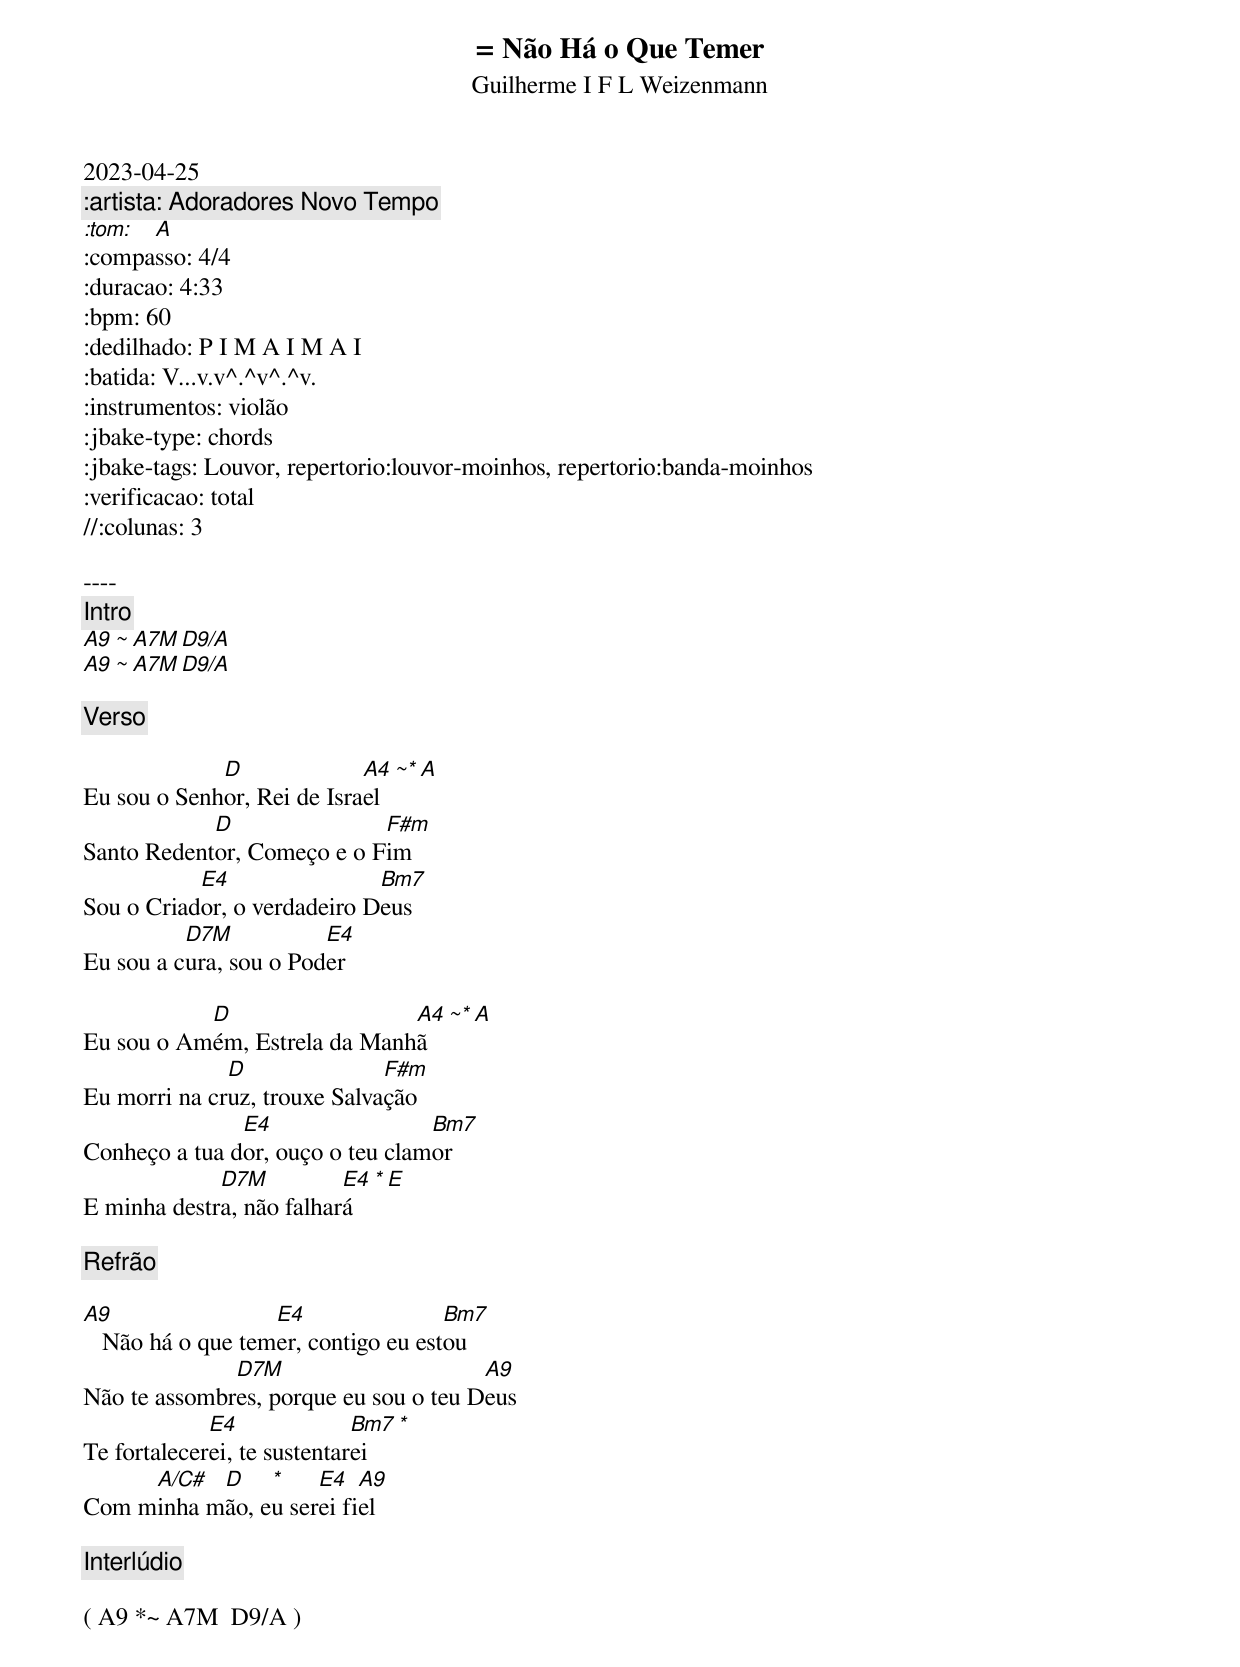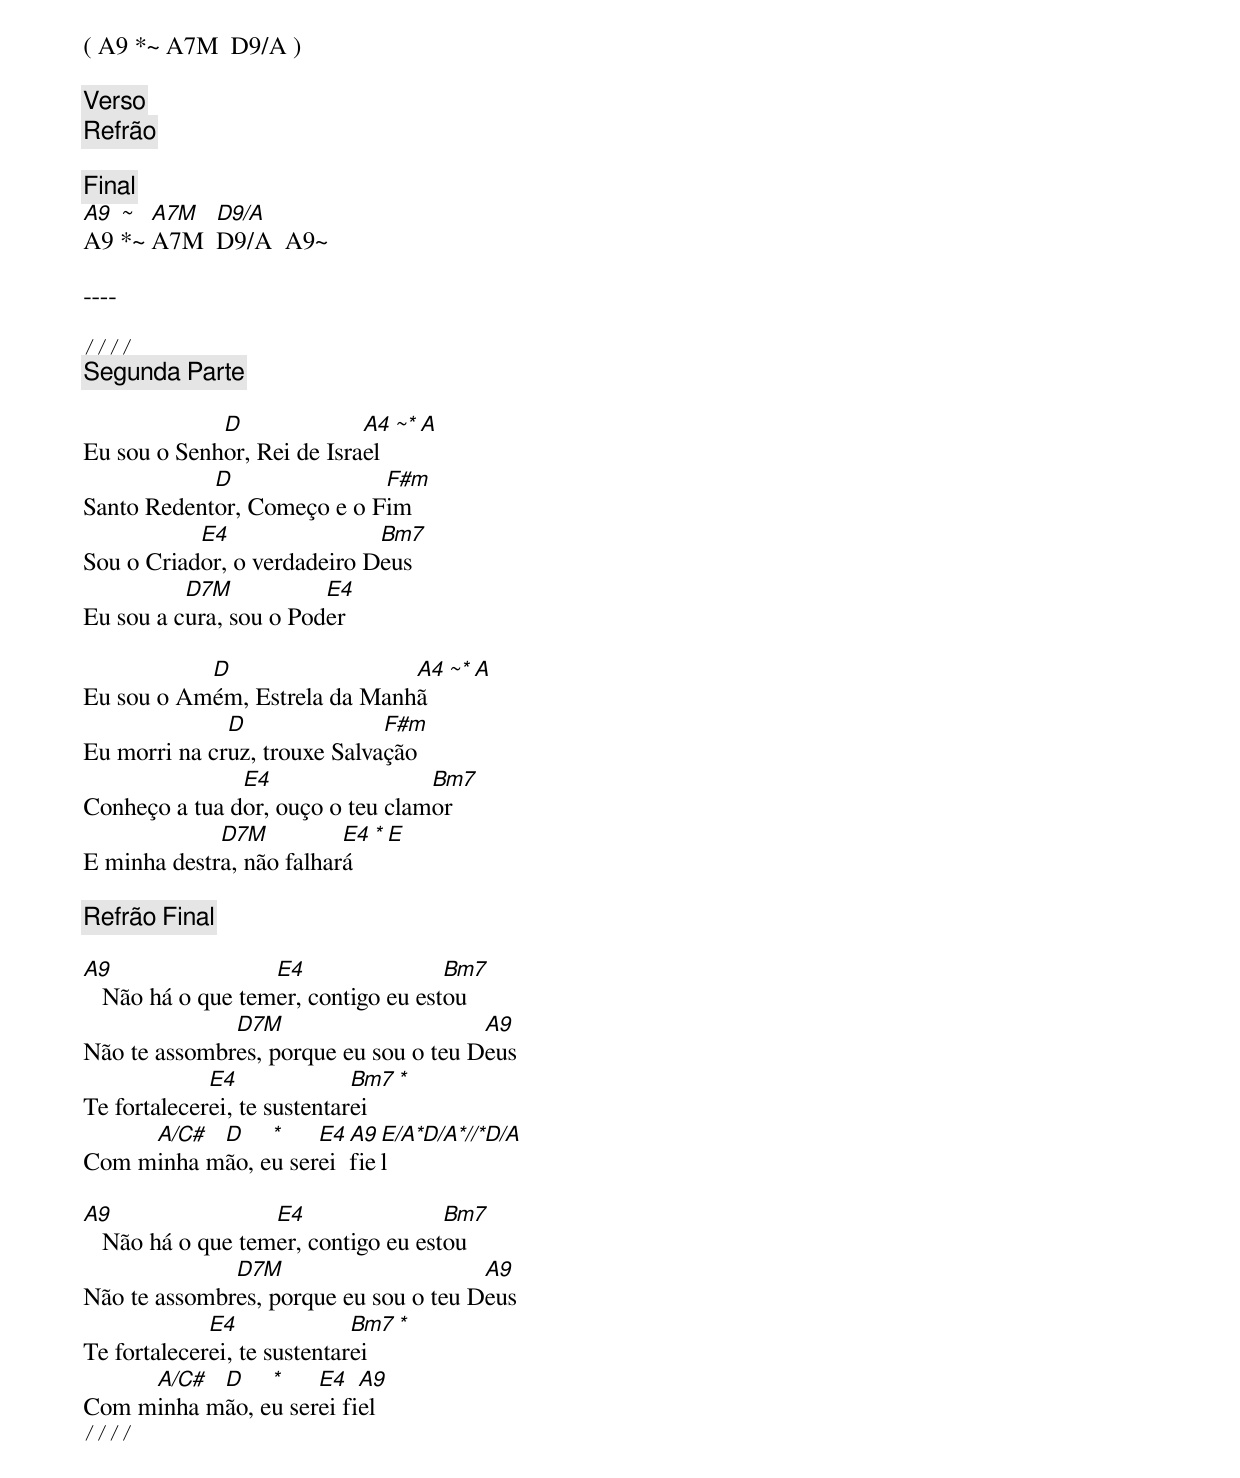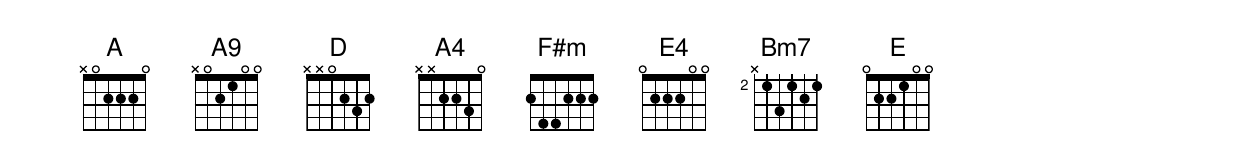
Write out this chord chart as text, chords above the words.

= Não Há o Que Temer
Guilherme I F L Weizenmann
2023-04-25
:artista: Adoradores Novo Tempo
:tom: A
:compasso: 4/4
:duracao: 4:33
:bpm: 60
:dedilhado: P I M A I M A I
:batida: V...v.v^.^v^.^v.
:instrumentos: violão
:jbake-type: chords
:jbake-tags: Louvor, repertorio:louvor-moinhos, repertorio:banda-moinhos
:verificacao: total
//:colunas: 3

----
[Intro]
A9 *~ A7M  D9/A
A9 *~ A7M  D9/A

[Verso]

             D              A4 ~* A
Eu sou o Senhor, Rei de Israel
            D               F#m
Santo Redentor, Começo e o Fim
           E4                Bm7
Sou o Criador, o verdadeiro Deus
          D7M           E4
Eu sou a cura, sou o Poder

           D                  A4 ~* A
Eu sou o Amém, Estrela da Manhã
              D               F#m
Eu morri na cruz, trouxe Salvação
               E4                 Bm7
Conheço a tua dor, ouço o teu clamor
             D7M          E4 * E
E minha destra, não falhará

[Refrão]

A9                 E4                Bm7
   Não há o que temer, contigo eu estou
              D7M                      A9
Não te assombres, porque eu sou o teu Deus
             E4              Bm7   *
Te fortalecerei, te sustentarei
     A/C#  D    *    E4   A9
Com minha mão, eu serei fiel

[Interlúdio]

( A9 *~ A7M  D9/A )
( A9 *~ A7M  D9/A )

[Verso]
[Refrão]

[Final]
A9 *~ A7M  D9/A
A9 *~ A7M  D9/A  A9~

----

////
[Segunda Parte]

             D              A4 ~* A
Eu sou o Senhor, Rei de Israel
            D               F#m
Santo Redentor, Começo e o Fim
           E4                Bm7
Sou o Criador, o verdadeiro Deus
          D7M           E4
Eu sou a cura, sou o Poder

           D                  A4 ~* A
Eu sou o Amém, Estrela da Manhã
              D               F#m
Eu morri na cruz, trouxe Salvação
               E4                 Bm7
Conheço a tua dor, ouço o teu clamor
             D7M          E4 * E
E minha destra, não falhará

[Refrão Final]

A9                 E4                Bm7
   Não há o que temer, contigo eu estou
              D7M                      A9
Não te assombres, porque eu sou o teu Deus
             E4              Bm7   *
Te fortalecerei, te sustentarei
     A/C#  D    *    E4 A9 E/A*D/A*//*D/A
Com minha mão, eu serei fiel

A9                 E4                Bm7
   Não há o que temer, contigo eu estou
              D7M                      A9
Não te assombres, porque eu sou o teu Deus
             E4              Bm7   *
Te fortalecerei, te sustentarei
     A/C#  D    *    E4   A9
Com minha mão, eu serei fiel
////
